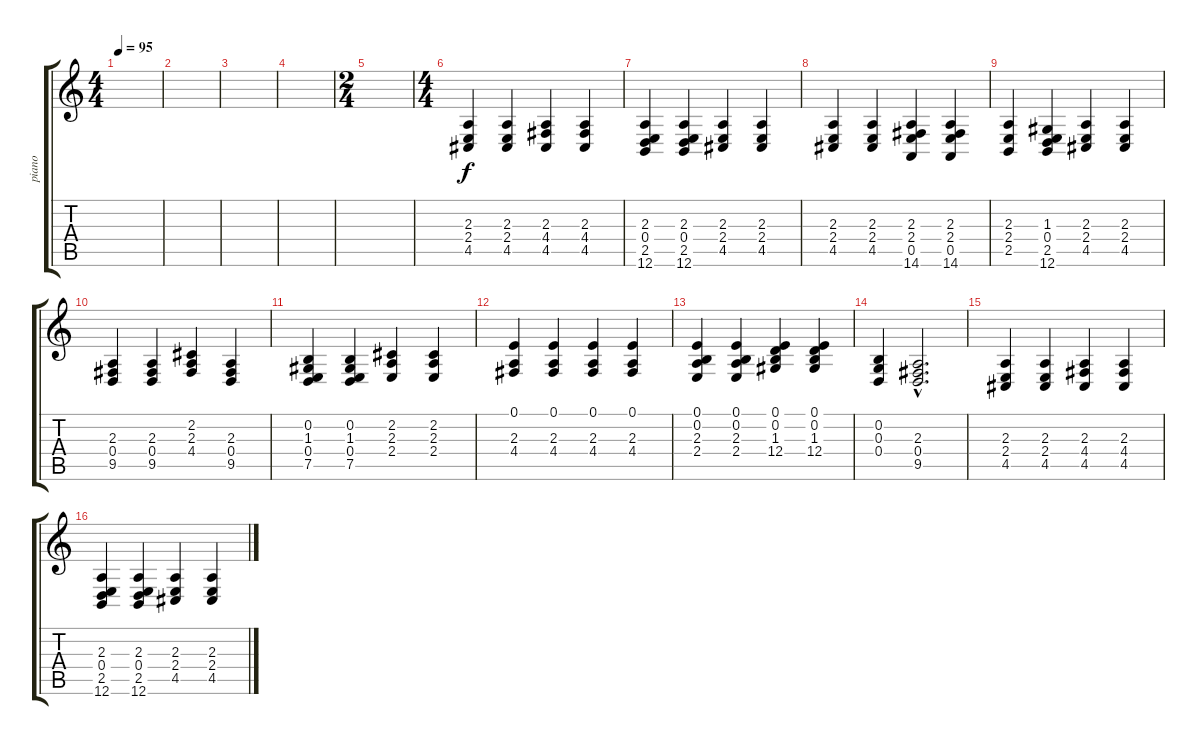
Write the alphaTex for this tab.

\track ("piano" "piano") {instrument acousticgrandpiano}
\staff {score tabs}
\tuning (E4 B3 G3 D3 A2 E2) {hide}
\ts (4 4)
\tempo 95
\clef g2
\ks c
|
|
|
|
\ts (2 4)
|
\ts (4 4)
(2.3 2.4 4.5).4 (2.3 2.4 4.5).4 (2.3 4.4 4.5).4 (2.3 4.4 4.5).4 |
(2.3 0.4 2.5 12.6).4 (2.3 0.4 2.5 12.6).4 (2.3 2.4 4.5).4 (2.3 2.4 4.5).4 |
(2.3 2.4 4.5).4 (2.3 2.4 4.5).4 (2.3 2.4 0.5 14.6).4 (2.3 2.4 0.5 14.6).4 |
(2.3 2.4 2.5).4 (1.3 0.4 2.5 12.6).4 (2.3 2.4 4.5).4 (2.3 2.4 4.5).4 |
(2.3 0.4 9.5).4 (2.3 0.4 9.5).4 (2.2 2.3 4.4).4 (2.3 0.4 9.5).4 |
(0.2 1.3 0.4 7.5).4 (0.2 1.3 0.4 7.5).4 (2.2 2.3 2.4).4 (2.2 2.3 2.4).4 |
(0.1 2.3 4.4).4 (0.1 2.3 4.4).4 (0.1 2.3 4.4).4 (0.1 2.3 4.4).4 |
(0.1 0.2 2.3 2.4).4 (0.1 0.2 2.3 2.4).4 (0.1 0.2 1.3 12.4).4 (0.1 0.2 1.3 12.4).4 |
(0.2 0.3 0.4).4 (2.3{hac} 0.4{hac} 9.5{hac}).2{d} |
(2.3 2.4 4.5).4 (2.3 2.4 4.5).4 (2.3 4.4 4.5).4 (2.3 4.4 4.5).4 |
(2.3 0.4 2.5 12.6).4 (2.3 0.4 2.5 12.6).4 (2.3 2.4 4.5).4 (2.3 2.4 4.5).4
